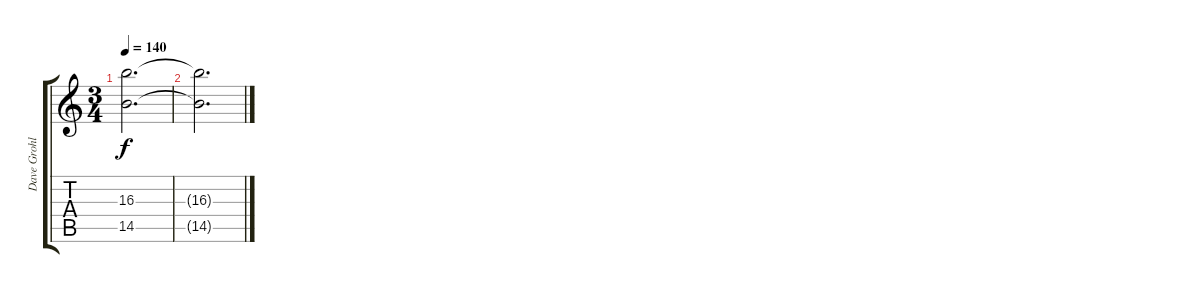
\track ("Dave Grohl" "Dave Grohl") {instrument acousticguitarnylon}
\staff {score tabs}
\tuning (E4 B3 G3 D3 A2 E2) {hide}
\ts (3 4)
\tempo 140
\clef g2
\ks c
(16.3{t} 14.5{t}).2{d dy f} |
(16.3{t} 14.5{t}).2{d}
